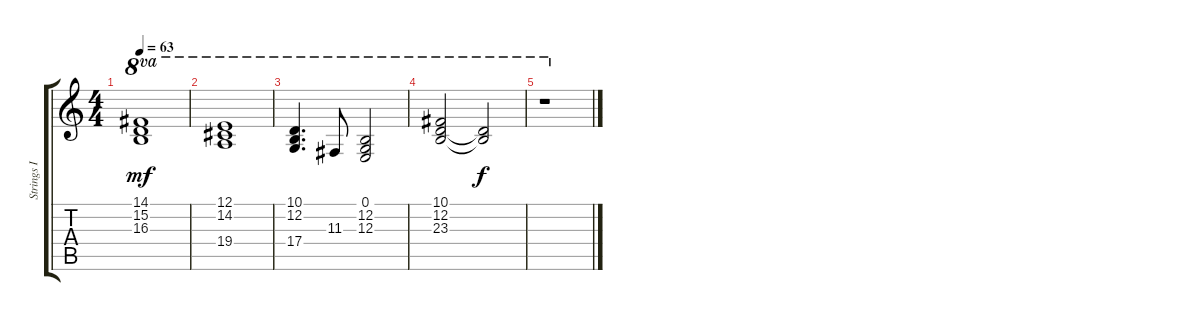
\track ("Strings I (NY Orchestra)" "Strings I ") {instrument stringensemble1}
\staff {score tabs}
\tuning (E4 B3 G3 D3 A2 E2) {hide}
\ts (4 4)
\tempo 63
\clef g2
\ks c
(14.1 15.2 16.3).1{ot 8va dy mf} |
(12.1 14.2 19.4).1{ot 8va} |
(10.1 12.2 17.4).4{d ot 8va} 11.3.8{ot 8va} (0.1 12.2 12.3).2{ot 8va} |
(10.1 12.2 23.3).2{ot 8va} (10.1{t} 12.2{t}).2{ot 8va dy f} |
r.1{ot 8va}
